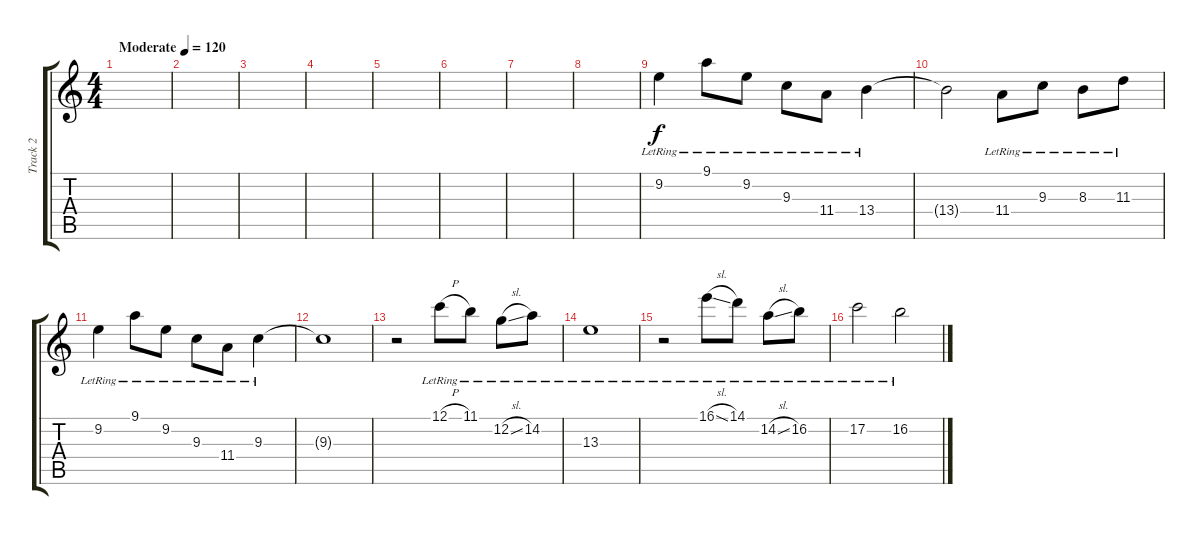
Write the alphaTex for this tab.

\track ("Track 2" "Track 2") {instrument acousticguitarsteel}
\staff {score tabs}
\tuning (C4 G3 Eb3 Bb2 F2 C2) {hide}
\ts (4 4)
\tempo (120 "Moderate")
\clef g2
\ks c
|
|
|
|
|
|
|
|
9.2{lr}.4 9.1{lr}.8 9.2{lr}.8 9.3{lr}.8 11.4{lr}.8 13.4{lr}.4 |
13.4{t}.2 11.4{lr}.8 9.3{lr}.8 8.3{lr}.8 11.3{lr}.8 |
9.2{lr}.4 9.1{lr}.8 9.2{lr}.8 9.3{lr}.8 11.4{lr}.8 9.3{lr}.4 |
9.3{t}.1 |
r.2 12.1{h lr}.8 11.1{lr}.8 12.2{sl lr}.8 14.2{lr}.8 |
13.3{lr}.1 |
r.2 16.1{sl lr}.8 14.1{lr}.8 14.2{sl lr}.8 16.2{lr}.8 |
17.2{lr}.2 16.2{lr}.2
